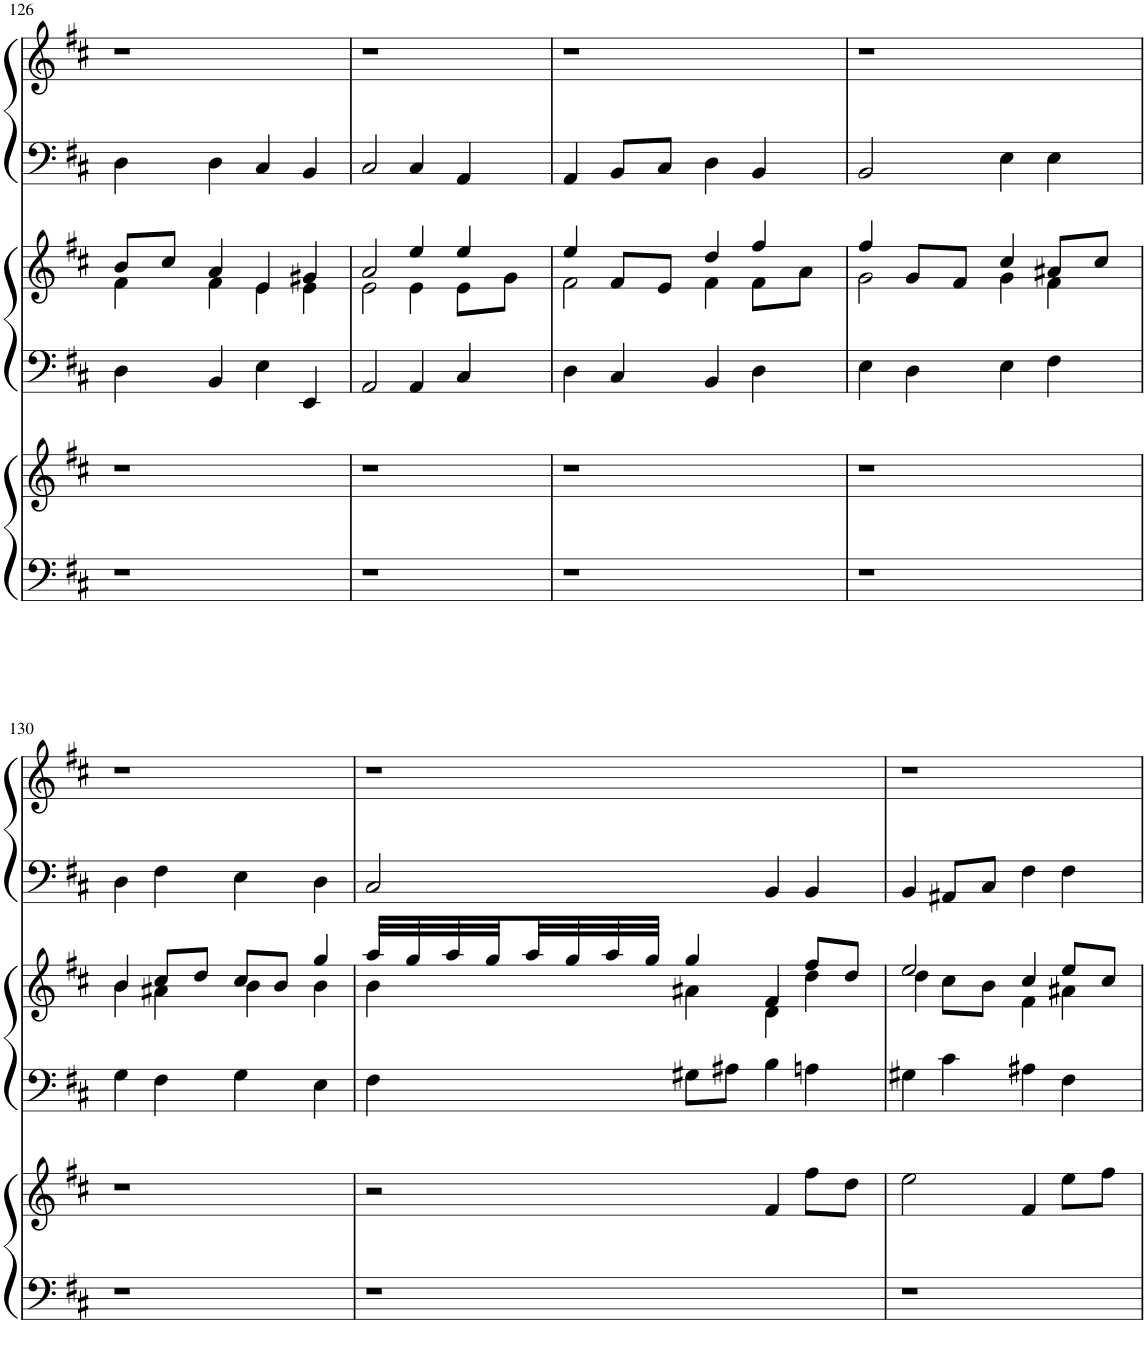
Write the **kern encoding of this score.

**kern	**kern	**kern	**kern	**kern	**kern
*part3	*part3	*part2	*part2	*part1	*part1
*staff6	*staff5	*staff4	*staff3	*staff2	*staff1
*I"Harpsichord 3	*	*I"Harpsichord 2	*	*I"Harpsichord 1	*
*I'Hp	*	*I'Hp	*	*I'Hp	*
!!LO:PB:g=z
*clefF4	*clefG2	*clefF4	*clefG2	*clefF4	*clefG2
*k[f#c#]	*k[f#c#]	*k[f#c#]	*k[f#c#]	*k[f#c#]	*k[f#c#]
*M4/4	*M4/4	*M4/4	*M4/4	*M4/4	*M4/4
=126	=126	=126	=126	=126	=126
*	*	*	*^	*	*
1r	1r	4D\	8b/L	4f#\	4D\	1r
.	.	.	8cc#/J	.	.	.
.	.	4BB/	4a/	4f#\	4D\	.
.	.	4E\	4e/	4e\	4C#/	.
.	.	4EE/	4g#X/	4e\	4BB/	.
=127	=127	=127	=127	=127	=127	=127
1r	1r	2AA/	2a/	2e\	2C#/	1r
.	.	4AA/	4ee/	4e\	4C#/	.
.	.	4C#/	4ee/	8e\L	4AA/	.
.	.	.	.	8g\J	.	.
=128	=128	=128	=128	=128	=128	=128
1r	1r	4D\	4ee/	2f#\	4AA/	1r
.	.	4C#/	8f#/L	.	8BB/L	.
.	.	.	8e/J	.	8C#/J	.
.	.	4BB/	4dd/	4f#\	4D\	.
.	.	4D\	4ff#/	8f#\L	4BB/	.
.	.	.	.	8a\J	.	.
=129	=129	=129	=129	=129	=129	=129
1r	1r	4E\	4ff#/	2g\	2BB/	1r
.	.	4D\	8g/L	.	.	.
.	.	.	8f#/J	.	.	.
.	.	4E\	4cc#/	4g\	4E\	.
.	.	4F#\	8a#X/L	4f#\	4E\	.
.	.	.	8cc#/J	.	.	.
!!LO:LB:g=z
=130	=130	=130	=130	=130	=130	=130
1r	1r	4G\	4b/	4b\	4D\	1r
.	.	4F#\	8cc#/L	4a#X\	4F#\	.
.	.	.	8dd/J	.	.	.
.	.	4G\	8cc#/L	4b\	4E\	.
.	.	.	8b/J	.	.	.
.	.	4E\	4gg/	4b\	4D\	.
=131	=131	=131	=131	=131	=131	=131
1r	2r	4F#\	32aa/LLL	4b\	2C#/	1r
.	.	.	32gg/	.	.	.
.	.	.	32aa/	.	.	.
.	.	.	32gg/	.	.	.
.	.	.	32aa/	.	.	.
.	.	.	32gg/	.	.	.
.	.	.	32aa/	.	.	.
.	.	.	32gg/JJJ	.	.	.
.	.	8G#X\L	4gg/	4a#X\	.	.
.	.	8A#X\J	.	.	.	.
.	4f#/	4B\	4f#/	4d\	4BB/	.
.	8ff#\L	4An\	8ff#/L	4dd\	4BB/	.
.	8dd\J	.	8dd/J	.	.	.
=132	=132	=132	=132	=132	=132	=132
1r	2ee\	4G#X\	2ee/	4dd\	4BB/	1r
.	.	4c#\	.	8cc#\L	8AA#X/L	.
.	.	.	.	8b\J	8C#/J	.
.	4f#/	4A#X\	4cc#/	4f#\	4F#\	.
.	8ee\L	4F#\	8ee/L	4a#X\	4F#\	.
.	8ff#\J	.	8cc#/J	.	.	.
*	*	*	*v	*v	*	*
=	=	=	=	=	=
*-	*-	*-	*-	*-	*-
